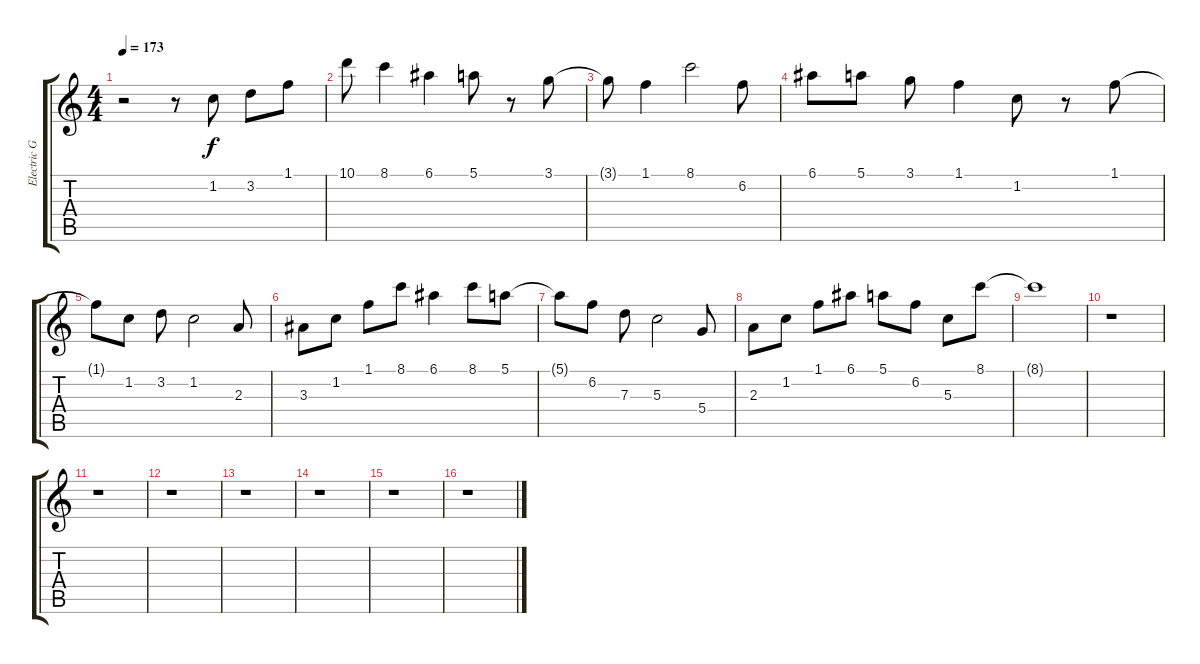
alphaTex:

\track ("Electric Guitar" "Electric G") {instrument distortionguitar}
\staff {score tabs}
\tuning (E4 B3 G3 D3 A2 E2) {hide}
\ts (4 4)
\tempo 173
\clef g2
\ks c
r.2{dy f} r.8 1.2.8 3.2.8 1.1.8 |
10.1.8 8.1.4 6.1.4 5.1.8 r.8 3.1.8 |
3.1{t}.8 1.1.4 8.1.2 6.2.8 |
6.1.8 5.1.8 3.1.8 1.1.4 1.2.8 r.8 1.1.8 |
1.1{t}.8 1.2.8 3.2.8 1.2.2 2.3.8 |
3.3.8 1.2.8 1.1.8 8.1.8 6.1.4 8.1.8 5.1.8 |
5.1{t}.8 6.2.8 7.3.8 5.3.2 5.4.8 |
2.3.8 1.2.8 1.1.8 6.1.8 5.1.8 6.2.8 5.3.8 8.1.8 |
8.1{t}.1 |
r.1 |
r.1 |
r.1 |
r.1 |
r.1 |
r.1 |
r.1
